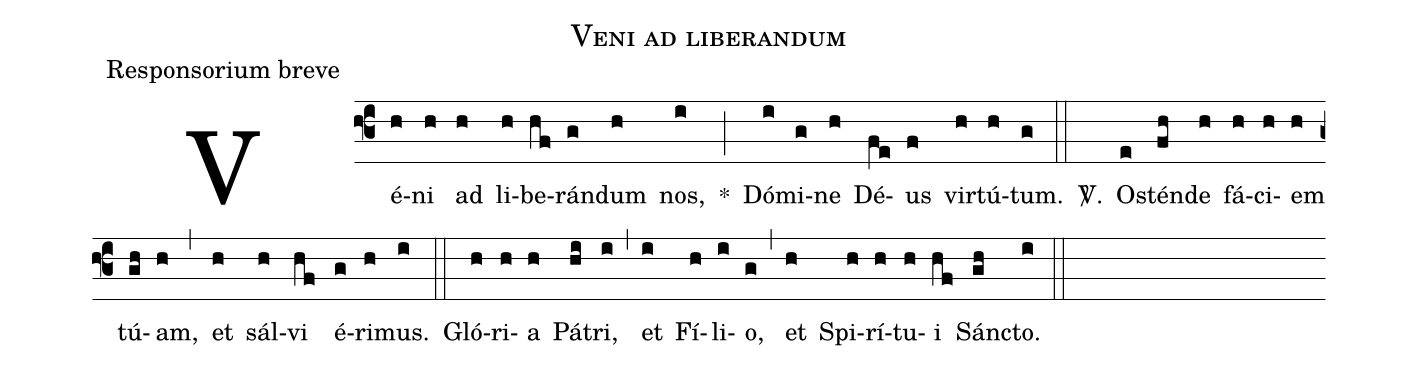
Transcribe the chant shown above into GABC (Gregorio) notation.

name:Veni ad liberandum;
office-part:Responsorium breve;
%%
(f3)V{é}(h)ni(h) ad(h) li(h)be(hf)rán(g)dum(h) nos,(i) <v>\gresixstar</v>(;) Dó(i)mi(g)ne(h) Dé(fe)us(f) vir(h)tú(h)t{u}m.(g) (::) <v>\Vbar</v>.() {O}(e)stén(fh)de(h) fá(h)ci(h)em(h) tú(gh)am,(h) (,) et(h) sál(h)vi(hf) é(g)ri(h)mus.(i) (::) Gló(h)ri(h)a(h) Pá(hi)tri,(i) (,) et(i) Fí(h)li(i)o,(g) (,) et(h) Spi(h)rí(h)tu(h)i(hf) Sán(gh)cto.(i) (::)
